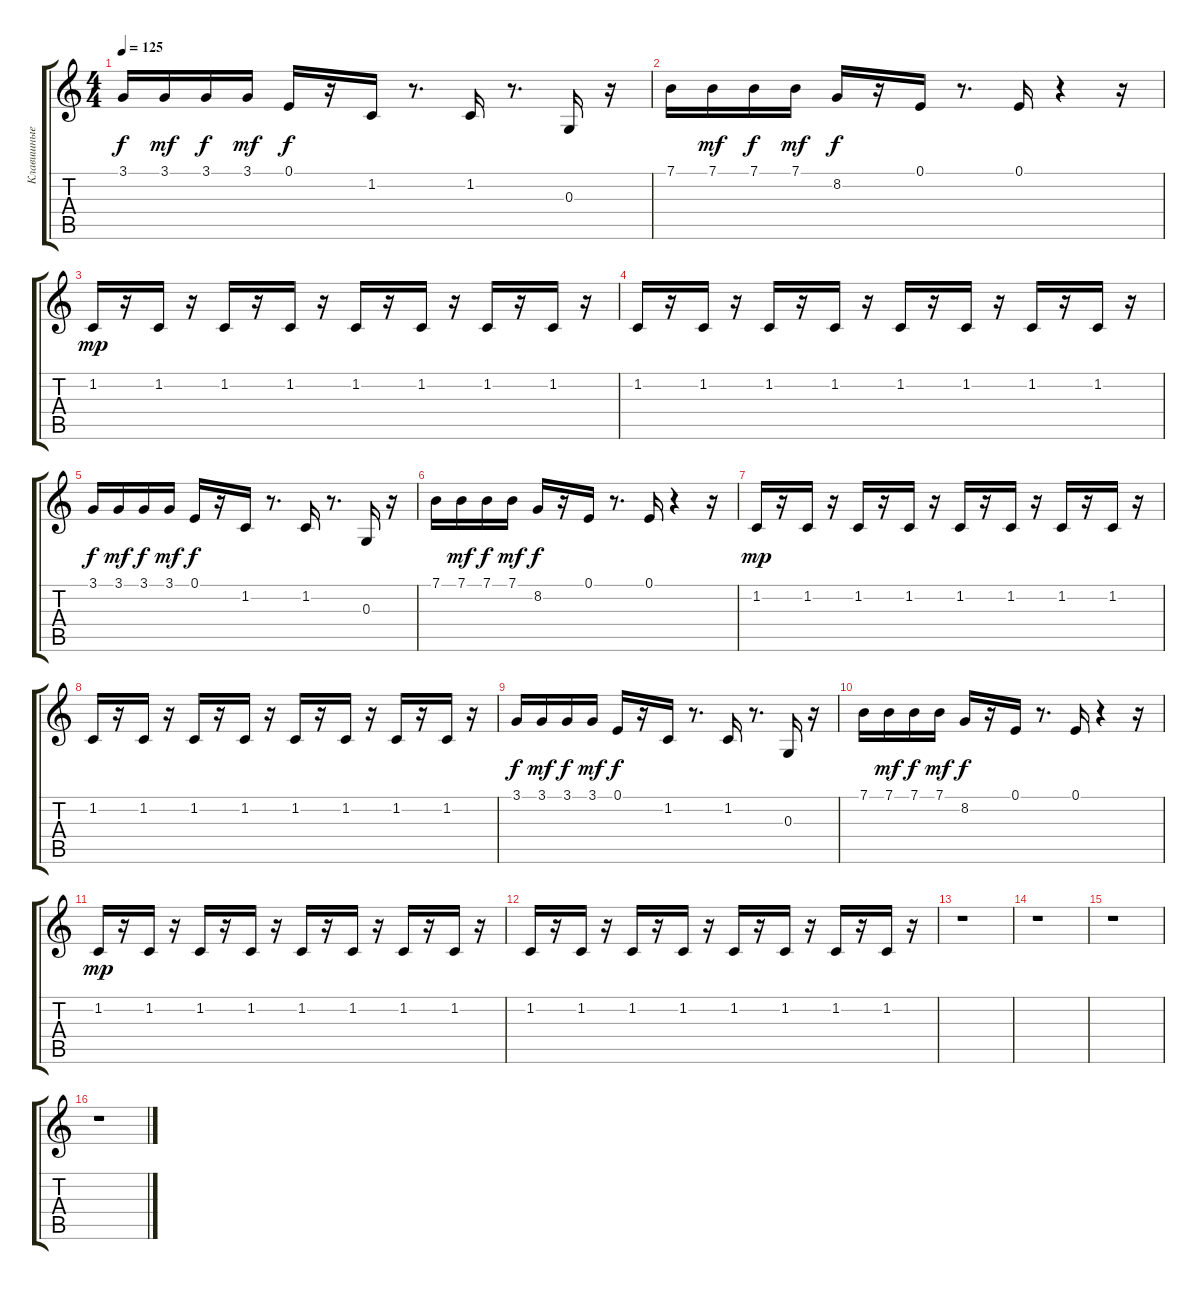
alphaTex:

\track ("Клавишные" "Клавишные") {instrument electricgrandpiano}
\staff {score tabs}
\tuning (E4 B3 G3 D3 A2 E2) {hide}
\ts (4 4)
\tempo 125
\clef g2
\ks c
3.1.16{dy f} 3.1.16{dy mf} 3.1.16{dy f} 3.1.16{dy mf} 0.1.16{dy f} r.16 1.2.16 r.8{d} 1.2.16 r.8{d} 0.3.16 r.16 |
7.1.16 7.1.16{dy mf} 7.1.16{dy f} 7.1.16{dy mf} 8.2.16{dy f} r.16 0.1.16 r.8{d} 0.1.16 r.4 r.16 |
1.2.16{dy mp} r.16 1.2.16 r.16 1.2.16 r.16 1.2.16 r.16 1.2.16 r.16 1.2.16 r.16 1.2.16 r.16 1.2.16 r.16 |
1.2.16 r.16 1.2.16 r.16 1.2.16 r.16 1.2.16 r.16 1.2.16 r.16 1.2.16 r.16 1.2.16 r.16 1.2.16 r.16 |
3.1.16{dy f} 3.1.16{dy mf} 3.1.16{dy f} 3.1.16{dy mf} 0.1.16{dy f} r.16 1.2.16 r.8{d} 1.2.16 r.8{d} 0.3.16 r.16 |
7.1.16 7.1.16{dy mf} 7.1.16{dy f} 7.1.16{dy mf} 8.2.16{dy f} r.16 0.1.16 r.8{d} 0.1.16 r.4 r.16 |
1.2.16{dy mp} r.16 1.2.16 r.16 1.2.16 r.16 1.2.16 r.16 1.2.16 r.16 1.2.16 r.16 1.2.16 r.16 1.2.16 r.16 |
1.2.16 r.16 1.2.16 r.16 1.2.16 r.16 1.2.16 r.16 1.2.16 r.16 1.2.16 r.16 1.2.16 r.16 1.2.16 r.16 |
3.1.16{dy f} 3.1.16{dy mf} 3.1.16{dy f} 3.1.16{dy mf} 0.1.16{dy f} r.16 1.2.16 r.8{d} 1.2.16 r.8{d} 0.3.16 r.16 |
7.1.16 7.1.16{dy mf} 7.1.16{dy f} 7.1.16{dy mf} 8.2.16{dy f} r.16 0.1.16 r.8{d} 0.1.16 r.4 r.16 |
1.2.16{dy mp} r.16 1.2.16 r.16 1.2.16 r.16 1.2.16 r.16 1.2.16 r.16 1.2.16 r.16 1.2.16 r.16 1.2.16 r.16 |
1.2.16 r.16 1.2.16 r.16 1.2.16 r.16 1.2.16 r.16 1.2.16 r.16 1.2.16 r.16 1.2.16 r.16 1.2.16 r.16 |
r.1 |
r.1 |
r.1 |
r.1
